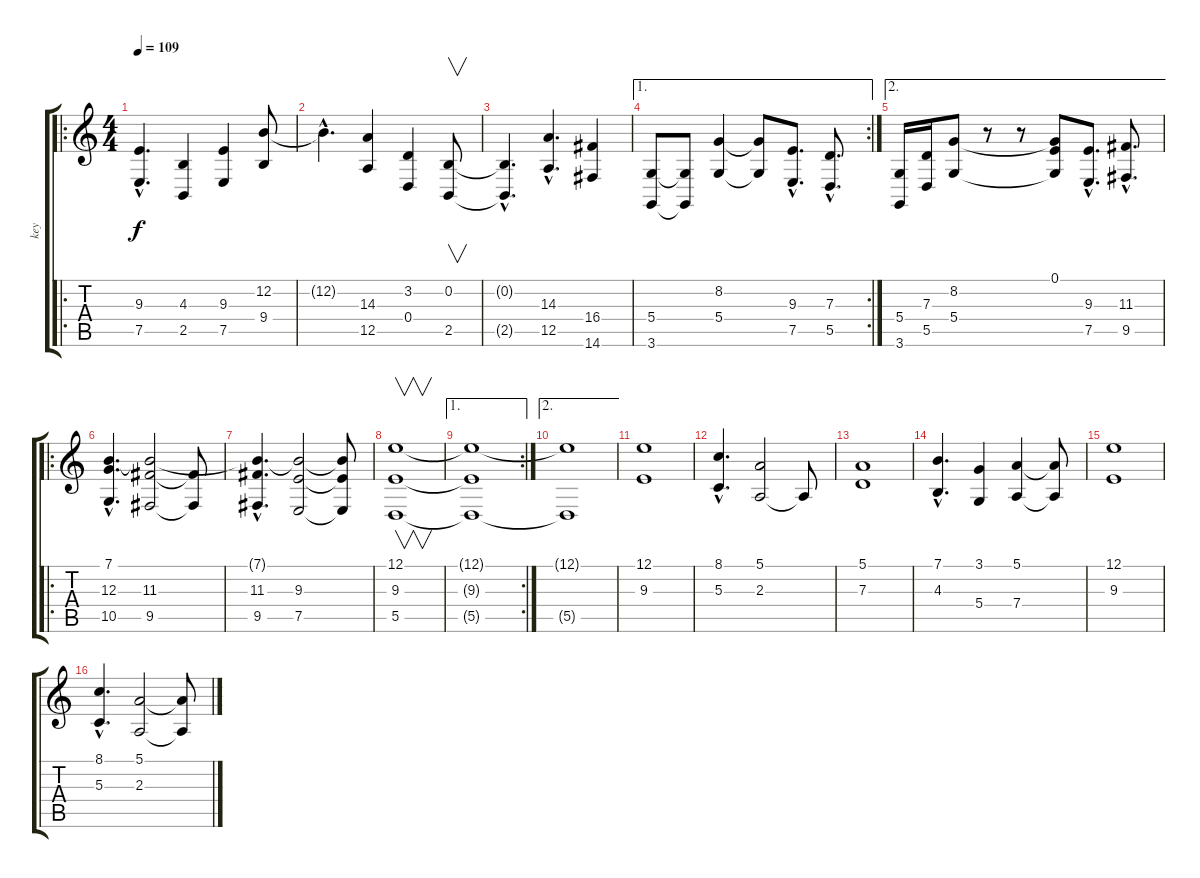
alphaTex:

\track ("key" "key") {instrument stringensemble1}
\staff {score tabs}
\tuning (E4 B3 G3 D3 A2 E2) {hide}
\ro
\ts (4 4)
\tempo 109
\clef g2
\ks c
(9.3{hac} 7.5{hac}).4{d dy f} (4.3 2.5).4 (9.3 7.5).4 (12.2 9.4).8 |
12.2{hac t}.4{d} (14.3 12.5).4 (3.2 0.4).4 (0.2 2.5).8{v} |
(0.2{hac t} 2.5{hac t}).4{d} (14.3{hac} 12.5{hac}).4{d} (16.4 14.6).4 |
\ae 1
\rc 2
(5.4 3.6).8 (5.4{t} 3.6{t}).8 (8.2 5.4).4 (8.2{t} 5.4{t}).8 (9.3{hac} 7.5{hac}).8{d} (7.3{hac} 5.5{hac}).8{d} |
\ae 2
(5.4 3.6).16 (7.3 5.5).16 (8.2 5.4).8 r.8 r.8 (0.1 8.2{t} 5.4{t}).8 (9.3{hac} 7.5{hac}).8{d} (11.3{hac} 9.5{hac}).8{d} |
\ro
(7.1{hac} 12.3{hac} 10.5{hac}).4{d volume 10} (7.1{t} 11.3 9.5).2 (11.3{t} 9.5{t}).8 |
(7.1{hac t} 11.3{hac} 9.5{hac}).4{d} (7.1{t} 9.3 7.5).2 (7.1{t} 9.3{t} 7.5{t}).8 |
(12.1 9.3 5.5).1{v} |
\ae 1
\rc 2
(12.1{t} 9.3{t} 5.5{t}).1 |
\ae 2
(12.1{t} 5.5{t}).1 |
(12.1 9.3).1 |
(8.1{hac} 5.3{hac}).4{d} (5.1 2.3).2 2.3{t}.8 |
(5.1 7.3).1 |
(7.1{hac} 4.3{hac}).4{d} (3.1 5.4).4 (5.1 7.4).4 (5.1{t} 7.4{t}).8 |
(12.1 9.3).1 |
(8.1{hac} 5.3{hac}).4{d} (5.1 2.3).2 (5.1{t} 2.3{t}).8
